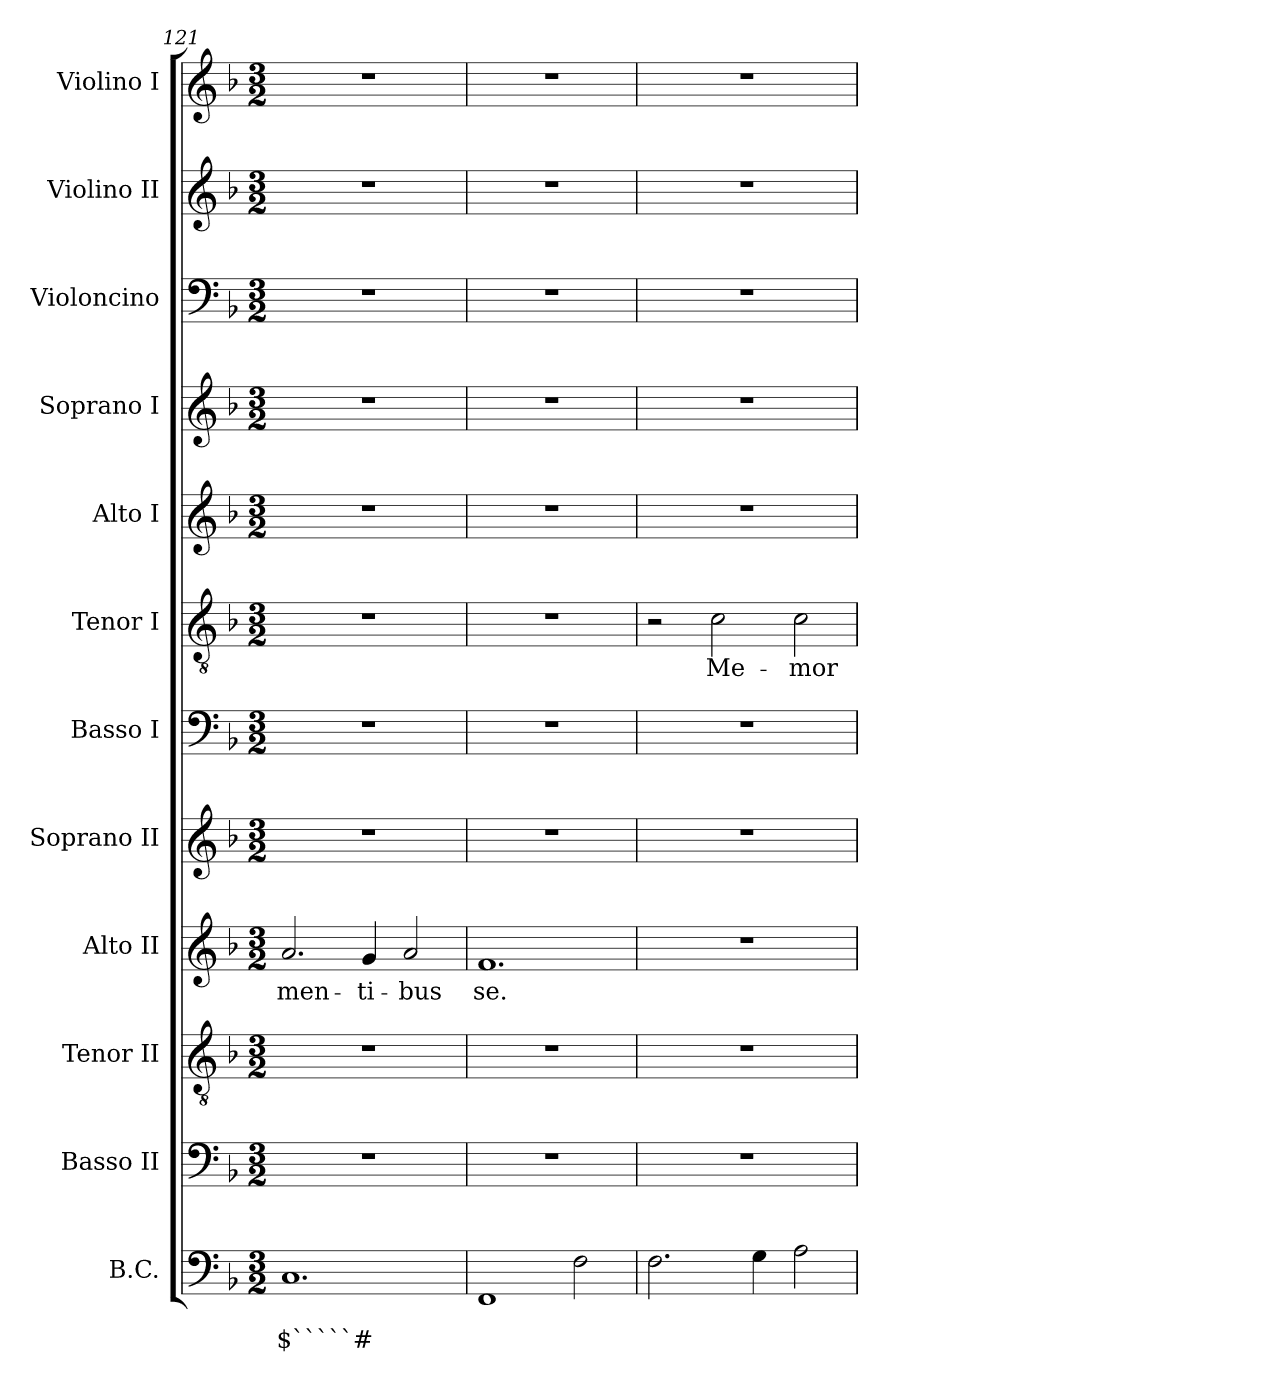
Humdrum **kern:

**kern	**text	**text	**kern	**kern	**kern	**text	**kern	**kern	**kern	**text	**kern	**kern	**kern	**kern	**kern
*part12	*part12	*part12	*part11	*part10	*part9	*part9	*part8	*part7	*part6	*part6	*part5	*part4	*part3	*part2	*part1
*staff12	*staff12	*staff12	*staff11	*staff10	*staff9	*staff9	*staff8	*staff7	*staff6	*staff6	*staff5	*staff4	*staff3	*staff2	*staff1
*I"B.C.	*	*	*I"Basso II	*I"Tenor II	*I"Alto II	*	*I"Soprano II	*I"Basso I	*I"Tenor I	*	*I"Alto I	*I"Soprano I	*I"Violoncino	*I"Violino II	*I"Violino I
*I'BC	*	*	*I'B 2	*I'T 2	*I'A 2	*	*I'S 2	*I'B 1	*I'T 1	*	*I'A 1	*I'S 1	*I'Vc.	*I'Vln. II	*I'Vln. I
!!LO:LB:g=z
*clefF4	*	*	*clefF4	*clefGv2	*clefG2	*	*clefG2	*clefF4	*clefGv2	*	*clefG2	*clefG2	*clefF4	*clefG2	*clefG2
*k[b-]	*	*	*k[b-]	*k[b-]	*k[b-]	*	*k[b-]	*k[b-]	*k[b-]	*	*k[b-]	*k[b-]	*k[b-]	*k[b-]	*k[b-]
*F:	*	*	*F:	*F:	*F:	*	*F:	*F:	*F:	*	*F:	*F:	*F:	*F:	*F:
*M3/2	*	*	*M3/2	*M3/2	*M3/2	*	*M3/2	*M3/2	*M3/2	*	*M3/2	*M3/2	*M3/2	*M3/2	*M3/2
=121	=121	=121	=121	=121	=121	=121	=121	=121	=121	=121	=121	=121	=121	=121	=121
!	!	!LO:LY:b	!	!	!	!	!	!	!	!	!	!	!	!	!
!	!	!	!	!	!	!LO:LY:b	!	!	!	!	!	!	!	!	!
1.C	.	$`````#	1.r	1.r	2.a/	-men-	1.r	1.r	1.r	.	1.r	1.r	1.r	1.r	1.r
!	!	!	!	!	!	!LO:LY:b	!	!	!	!	!	!	!	!	!
.	.	.	.	.	4g/	-ti-	.	.	.	.	.	.	.	.	.
!	!	!	!	!	!	!LO:LY:b	!	!	!	!	!	!	!	!	!
.	.	.	.	.	2a/	-bus	.	.	.	.	.	.	.	.	.
=122	=122	=122	=122	=122	=122	=122	=122	=122	=122	=122	=122	=122	=122	=122	=122
!	!	!	!	!	!	!LO:LY:b	!	!	!	!	!	!	!	!	!
1FF	.	.	1.r	1.r	1.f	se.	1.r	1.r	1.r	.	1.r	1.r	1.r	1.r	1.r
2F\	.	.	.	.	.	.	.	.	.	.	.	.	.	.	.
=123	=123	=123	=123	=123	=123	=123	=123	=123	=123	=123	=123	=123	=123	=123	=123
2.F\	.	.	1.r	1.r	1.r	.	1.r	1.r	2r	.	1.r	1.r	1.r	1.r	1.r
!	!	!	!	!	!	!	!	!	!	!LO:LY:b	!	!	!	!	!
.	.	.	.	.	.	.	.	.	2c\	Me-	.	.	.	.	.
4G\	.	.	.	.	.	.	.	.	.	.	.	.	.	.	.
!	!	!	!	!	!	!	!	!	!	!LO:LY:b	!	!	!	!	!
2A\	.	.	.	.	.	.	.	.	2c\	-mor	.	.	.	.	.
=	=	=	=	=	=	=	=	=	=	=	=	=	=	=	=
*-	*-	*-	*-	*-	*-	*-	*-	*-	*-	*-	*-	*-	*-	*-	*-
